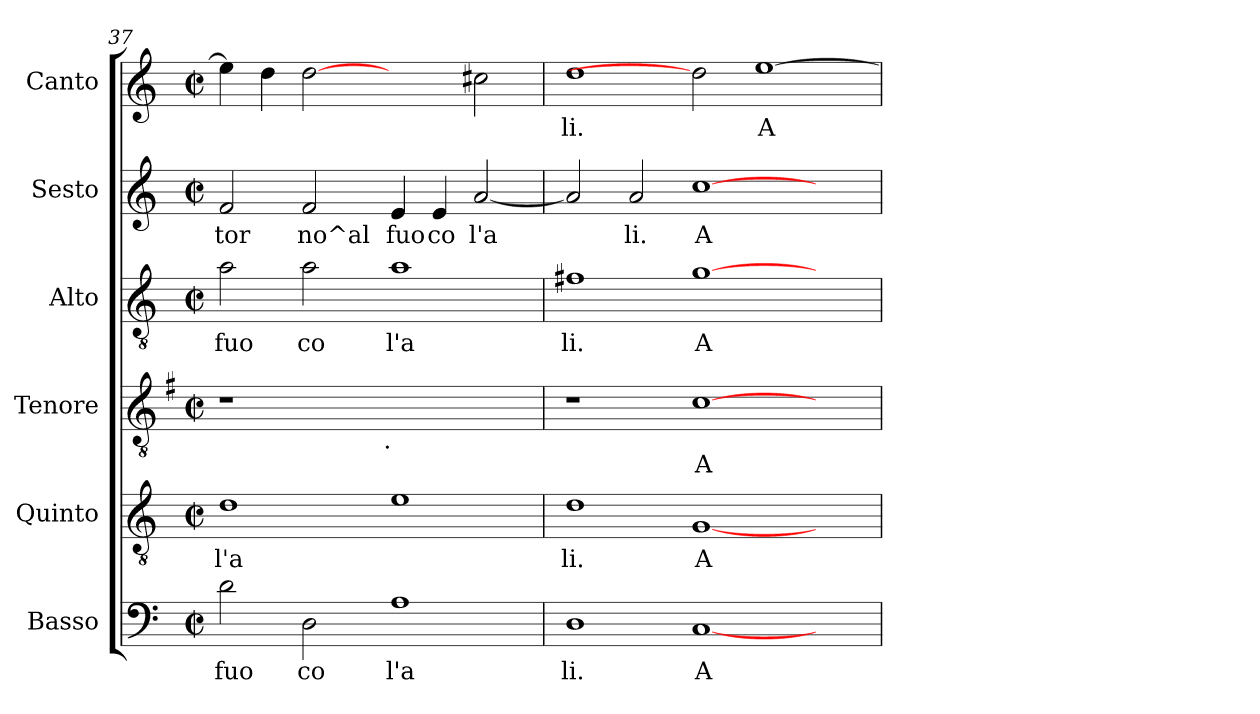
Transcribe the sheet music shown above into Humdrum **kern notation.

**kern	**text	**kern	**text	**kern	**text	**kern	**text	**kern	**text	**kern	**text
*part6	*part6	*part5	*part5	*part4	*part4	*part3	*part3	*part2	*part2	*part1	*part1
*staff6	*staff6	*staff5	*staff5	*staff4	*staff4	*staff3	*staff3	*staff2	*staff2	*staff1	*staff1
*I"Basso	*	*I"Quinto	*	*I"Tenore	*	*I"Alto	*	*I"Sesto	*	*I"Canto	*
*clefF4	*	*clefGv2	*	*clefGv2	*	*clefGv2	*	*clefG2	*	*clefG2	*
*	*	*	*	*ITrd-3c-5	*	*	*	*	*	*	*
*k[]	*	*k[]	*	*k[]	*	*k[]	*	*k[]	*	*k[]	*
*C:	*	*C:	*	*C:	*	*C:	*	*C:	*	*C:	*
*M2/2	*	*M2/2	*	*M2/2	*	*M2/2	*	*M2/2	*	*M2/2	*
*met(c|)	*	*met(c|)	*	*met(c|)	*	*met(c|)	*	*met(c|)	*	*met(c|)	*
=37	=37	=37	=37	=37	=37	=37	=37	=37	=37	=37	=37
!	!LO:LY:b:cj	!	!LO:LY:b:cj	!	!	!	!LO:LY:b:cj	!	!LO:LY:b:cj	!	!LO:LY:b:cj
*	*	*	*	*^	*	*	*	*	*	*	*
2d\	fuo	1d	l'a	1r	2ryy	.	2a\	fuo	2f/	tor	4ee\]	--
!	!	!	!	!	!	!	!	!	!	!	!	!LO:LY:b:cj
.	.	.	.	.	.	.	.	.	.	.	4dd\	--
!	!LO:LY:b:cj	!	!	!	!	!	!	!LO:LY:b:cj	!	!LO:LY:b:cj	!	!LO:LY:b:cj
2D\	co	.	.	.	4ryy	.	2a\	co	2f/	no^al	[2dd	--
.	.	.	.	.	8...ryy	.	.	.	.	.	.	.
!	!	!	!	!	!LO:TX:b:t=.	!	!	!	!	!	!	!
.	.	.	.	.	1ryy	.	.	.	.	.	.	.
!	!LO:LY:b:cj	!	!LO:LY:b:cj	!	!	!	!	!LO:LY:b:cj	!	!LO:LY:b:cj	!	!
1A	l'a	1e	.	1ryy	.	.	1a	l'a	4e/	fuo	2ryy	.
!	!	!	!	!	!	!	!	!	!	!LO:LY:b:cj	!	!
.	.	.	.	.	.	.	.	.	4e/	co	.	.
!	!	!	!	!	!	!	!	!	!	!LO:LY:b:cj	!	!LO:LY:b:cj
.	.	.	.	.	.	.	.	.	[<2a/	l'a	2cc#\	--
.	.	.	.	.	64ryy	.	.	.	.	.	.	.
=38	=38	=38	=38	=38	=38	=38	=38	=38	=38	=38	=38	=38
!	!LO:LY:b:cj	!	!LO:LY:b:cj	!	!	!	!	!LO:LY:b:cj	!	!LO:LY:b:cj	!	!LO:LY:b:cj
*	*	*	*	*v	*v	*	*	*	*	*	*	*
1D	li.	1d	li.	1r	.	1f#X	li.	2a/]	.	1dd	-li.
!	!	!	!	!	!	!	!	!	!LO:LY:b:cj	!	!
.	.	.	.	.	.	.	.	2a/	li.	.	.
!	!LO:LY:b:cj	!	!LO:LY:b:cj	!	!LO:LY:b:cj	!	!LO:LY:b:cj	!	!LO:LY:b:cj	!	!
[<1C	A	[<1G	A	[>1f	A	[>1g	A	[>1cc	A	2dd]	.
!	!	!	!	!	!	!	!	!	!	!	!LO:LY:b:cj
.	.	.	.	.	.	.	.	.	.	[>1ee	A-
2ryy	.	2ryy	.	2ryy	.	2ryy	.	2ryy	.	.	.
=	=	=	=	=	=	=	=	=	=	=	=
*-	*-	*-	*-	*-	*-	*-	*-	*-	*-	*-	*-
